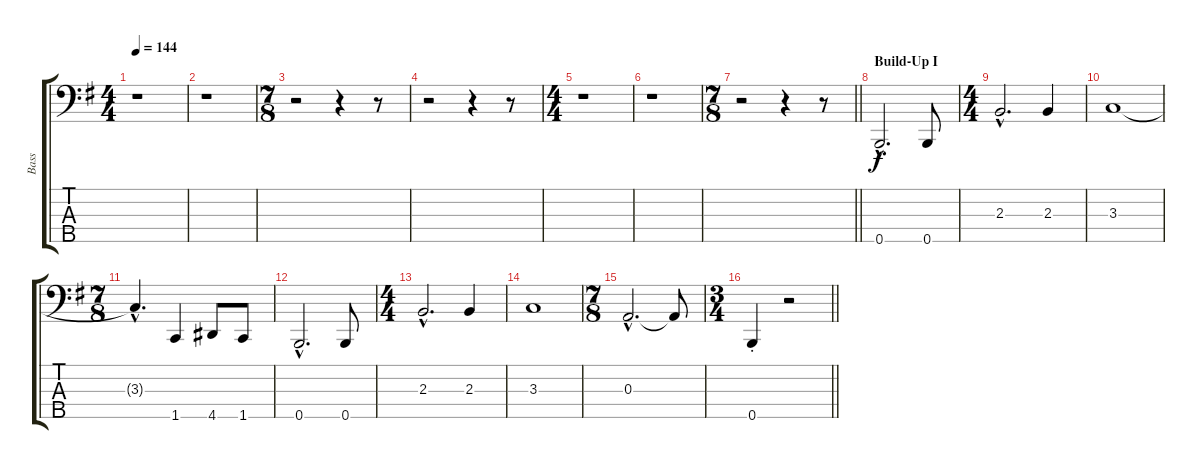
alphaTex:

\track ("Bass" "Bass") {instrument electricbassfinger}
\staff {score tabs}
\tuning (G2 D2 A1 E1 B0) {hide}
\ts (4 4)
\tempo 144
\clef f4
\ks eminor
r.1{dy f} |
r.1 |
\ts (7 8)
r.2 r.4 r.8 |
r.2 r.4 r.8 |
\ts (4 4)
r.1 |
r.1 |
\ts (7 8)
\barLineRight lightlight
r.2 r.4 r.8 |
\section ("" "Build-Up I")
0.5{hac}.2{d} 0.5.8 |
\ts (4 4)
2.3{hac}.2{d} 2.3.4 |
3.3.1 |
\ts (7 8)
3.3{hac t}.4{d} 1.5.4 4.5.8 1.5.8 |
0.5{hac}.2{d} 0.5.8 |
\ts (4 4)
2.3{hac}.2{d} 2.3.4 |
3.3.1 |
\ts (7 8)
0.3{hac}.2{d} 0.3{t}.8 |
\ts (3 4)
\barLineRight lightlight
0.5{st}.4 r.2
